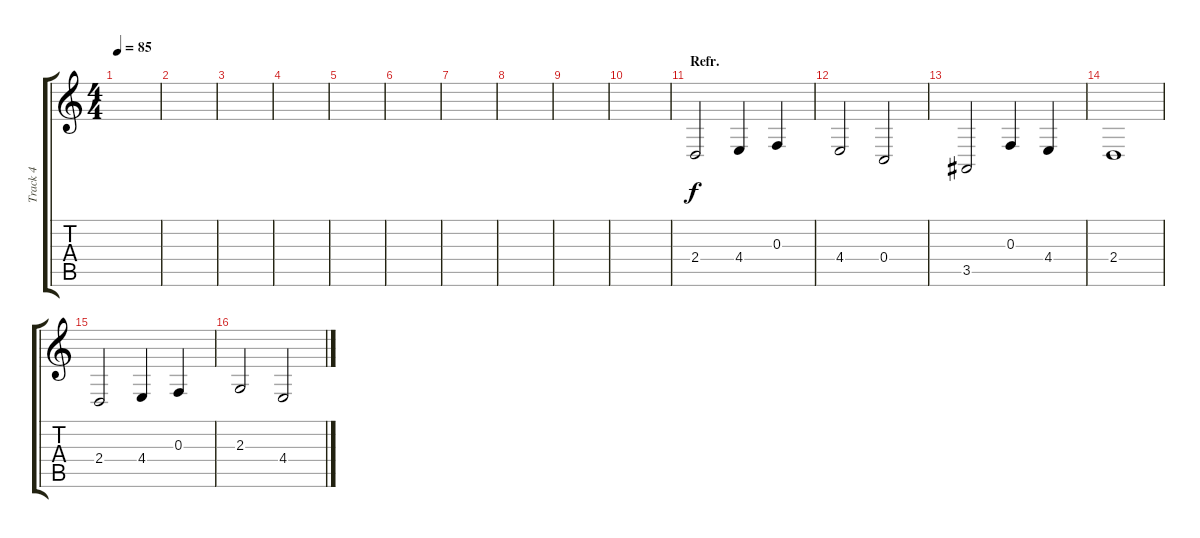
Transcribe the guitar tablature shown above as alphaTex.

\track ("Track 4" "Track 4") {instrument choiraahs}
\staff {score tabs}
\tuning (D4 A3 F3 C3 G2 D2) {hide}
\ts (4 4)
\tempo 85
\clef g2
\ks c
|
|
|
|
|
|
|
|
|
|
\section ("" "Refr.")
2.4.2 4.4.4 0.3.4 |
4.4.2 0.4.2 |
3.5.2 0.3.4 4.4.4 |
2.4.1 |
2.4.2 4.4.4 0.3.4 |
2.3.2 4.4.2
